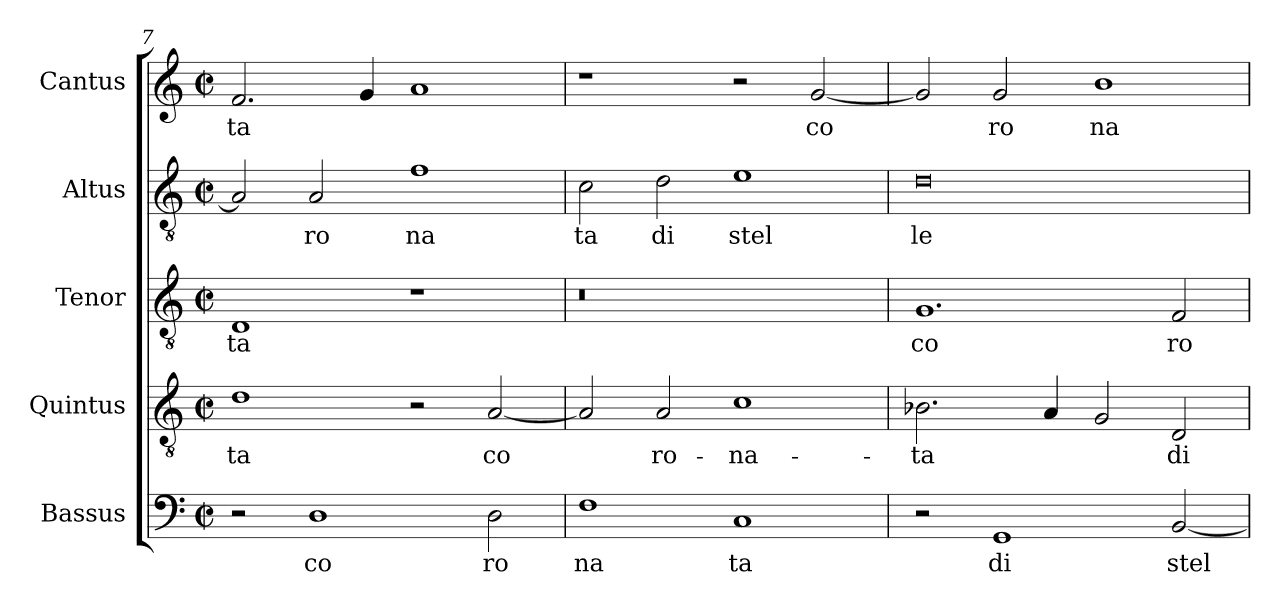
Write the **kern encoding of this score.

**kern	**text	**kern	**text	**kern	**text	**kern	**text	**kern	**text
*part5	*part5	*part4	*part4	*part3	*part3	*part2	*part2	*part1	*part1
*staff5	*staff5	*staff4	*staff4	*staff3	*staff3	*staff2	*staff2	*staff1	*staff1
*I"Bassus	*	*I"Quintus	*	*I"Tenor	*	*I"Altus	*	*I"Cantus	*
*clefF4	*	*clefGv2	*	*clefGv2	*	*clefGv2	*	*clefG2	*
*k[]	*	*k[]	*	*k[]	*	*k[]	*	*k[]	*
*C:	*	*C:	*	*C:	*	*C:	*	*C:	*
*M2/2	*	*M2/2	*	*M2/2	*	*M2/2	*	*M2/2	*
*met(c|)	*	*met(c|)	*	*met(c|)	*	*met(c|)	*	*met(c|)	*
=7	=7	=7	=7	=7	=7	=7	=7	=7	=7
!	!	!	!LO:LY:b	!	!LO:LY:b:cj	!	!LO:LY:b:cj	!	!LO:LY:b
2r	.	1d	-ta	1D	ta	2A/]	.	2.f/	ta
!	!LO:LY:b:cj	!	!	!	!	!	!LO:LY:b:cj	!	!
1D	co	.	.	.	.	2A/	ro	.	.
!	!	!	!	!	!	!	!	!	!LO:LY:b
.	.	.	.	.	.	.	.	4g/	.
!	!	!	!	!	!	!	!LO:LY:b:cj	!	!LO:LY:b
.	.	2r	.	1r	.	1f	na	1a	.
!	!LO:LY:b:cj	!	!LO:LY:b	!	!	!	!	!	!
2D\	ro	[<2A/	co-	.	.	.	.	.	.
=8	=8	=8	=8	=8	=8	=8	=8	=8	=8
!	!LO:LY:b:cj	!	!LO:LY:b	!	!	!	!LO:LY:b:cj	!	!
1F	na	2A/]	--	0r	.	2c\	ta	1r	.
!	!	!	!LO:LY:b	!	!	!	!LO:LY:b:cj	!	!
.	.	2A/	-ro-	.	.	2d\	di	.	.
!	!LO:LY:b:cj	!	!LO:LY:b	!	!	!	!LO:LY:b:cj	!	!
1C	ta	1c	-na-	.	.	1e	stel	2r	.
!	!	!	!	!	!	!	!	!	!LO:LY:b
.	.	.	.	.	.	.	.	[<2g/	co
=9	=9	=9	=9	=9	=9	=9	=9	=9	=9
!	!	!	!LO:LY:b	!	!LO:LY:b:cj	!	!LO:LY:b:cj	!	!LO:LY:b
2r	.	2.B-X\	-ta	1.G	co	0d	le	2g/]	.
!	!LO:LY:b:cj	!	!	!	!	!	!	!	!LO:LY:b
1GG	di	.	.	.	.	.	.	2g/	ro
!	!	!	!LO:LY:b	!	!	!	!	!	!
.	.	4A/	.	.	.	.	.	.	.
!	!	!	!LO:LY:b	!	!	!	!	!	!LO:LY:b
.	.	2G/	.	.	.	.	.	1b	na
!	!LO:LY:b:cj	!	!LO:LY:b	!	!LO:LY:b:cj	!	!	!	!
[<2BB/	stel	2D/	di	2F/	ro	.	.	.	.
=	=	=	=	=	=	=	=	=	=
*-	*-	*-	*-	*-	*-	*-	*-	*-	*-
